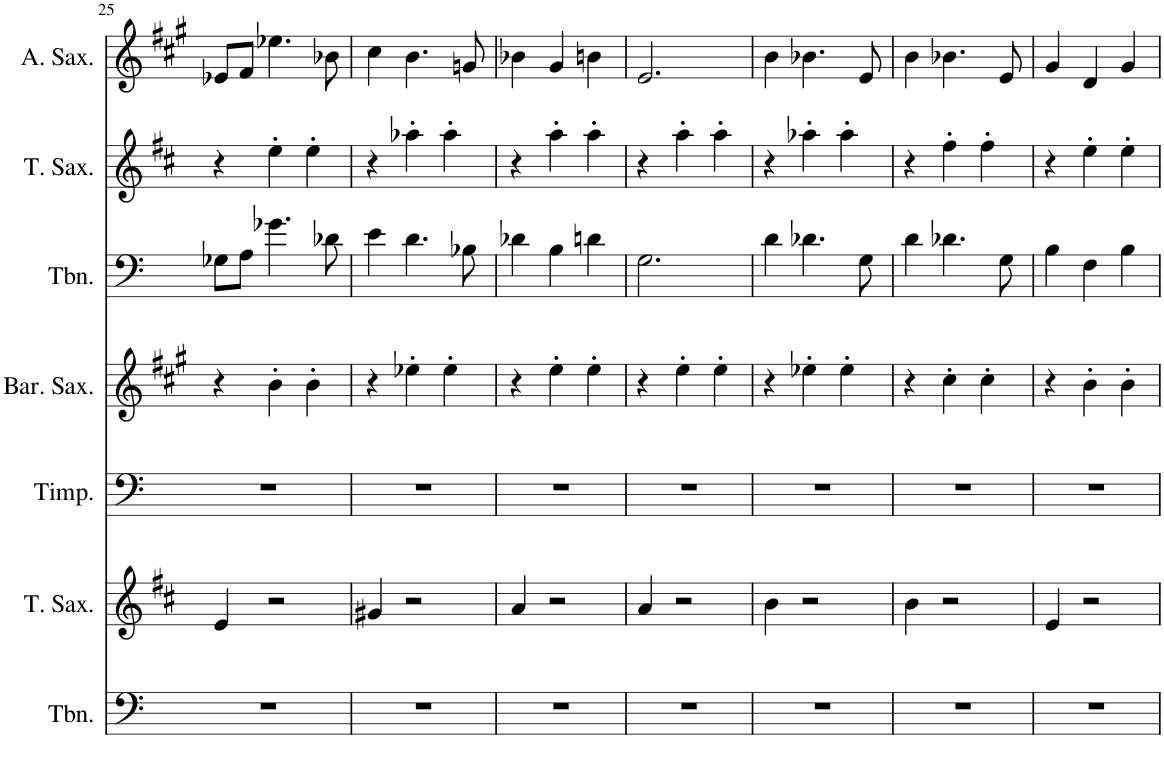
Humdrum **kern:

**kern	**kern	**kern	**kern	**kern	**kern	**kern
*part7	*part6	*part5	*part4	*part3	*part2	*part1
*staff7	*staff6	*staff5	*staff4	*staff3	*staff2	*staff1
*I"Trombone	*I"Tenor Saxophone	*I"Timpani	*I"Baritone Saxophone	*I"Trombone	*I"Tenor Saxophone	*I"Alto Saxophone
*I'Tbn.	*I'T. Sax.	*I'Timp.	*I'Bar. Sax.	*I'Tbn.	*I'T. Sax.	*I'A. Sax.
!!LO:PB:g=z
*clefF4	*clefG2	*clefF4	*clefG2	*clefF4	*clefG2	*clefG2
*	*Trd8c14	*	*Trd12c21	*	*Trd8c14	*Trd5c9
*k[]	*k[f#c#]	*k[]	*k[f#c#g#]	*k[]	*k[f#c#]	*k[f#c#g#]
*M3/4	*M3/4	*M3/4	*M3/4	*M3/4	*M3/4	*M3/4
=25	=25	=25	=25	=25	=25	=25
2.r	4e/	2.r	4r	8G-X\L	4r	8e-X/L
.	.	.	.	8A\J	.	8f#/J
.	2r	.	4b'\	4.g-X\	4ee'\	4.ee-X\
.	.	.	4b'\	.	4ee'\	.
.	.	.	.	8d-X\	.	8b-X\
=26	=26	=26	=26	=26	=26	=26
2.r	4g#X/	2.r	4r	4e\	4r	4cc#\
.	2r	.	4ee-X'\	4.d\	4aa-X'\	4.b\
.	.	.	4ee-'\	.	4aa-'\	.
.	.	.	.	8B-X\	.	8gn/
=27	=27	=27	=27	=27	=27	=27
2.r	4a/	2.r	4r	4d-X\	4r	4b-X\
.	2r	.	4ee'\	4B\	4aa'\	4g#/
.	.	.	4ee'\	4dn\	4aa'\	4bn\
=28	=28	=28	=28	=28	=28	=28
2.r	4a/	2.r	4r	2.G\	4r	2.e/
.	2r	.	4ee'\	.	4aa'\	.
.	.	.	4ee'\	.	4aa'\	.
=29	=29	=29	=29	=29	=29	=29
2.r	4b\	2.r	4r	4d\	4r	4b\
.	2r	.	4ee-X'\	4.d-X\	4aa-X'\	4.b-X\
.	.	.	4ee-'\	.	4aa-'\	.
.	.	.	.	8G\	.	8e/
=30	=30	=30	=30	=30	=30	=30
2.r	4b\	2.r	4r	4d\	4r	4b\
.	2r	.	4cc#'\	4.d-X\	4ff#'\	4.b-X\
.	.	.	4cc#'\	.	4ff#'\	.
.	.	.	.	8G\	.	8e/
=31	=31	=31	=31	=31	=31	=31
2.r	4e/	2.r	4r	4B\	4r	4g#/
.	2r	.	4b'\	4F\	4ee'\	4d/
.	.	.	4b'\	4B\	4ee'\	4g#/
=	=	=	=	=	=	=
*-	*-	*-	*-	*-	*-	*-
